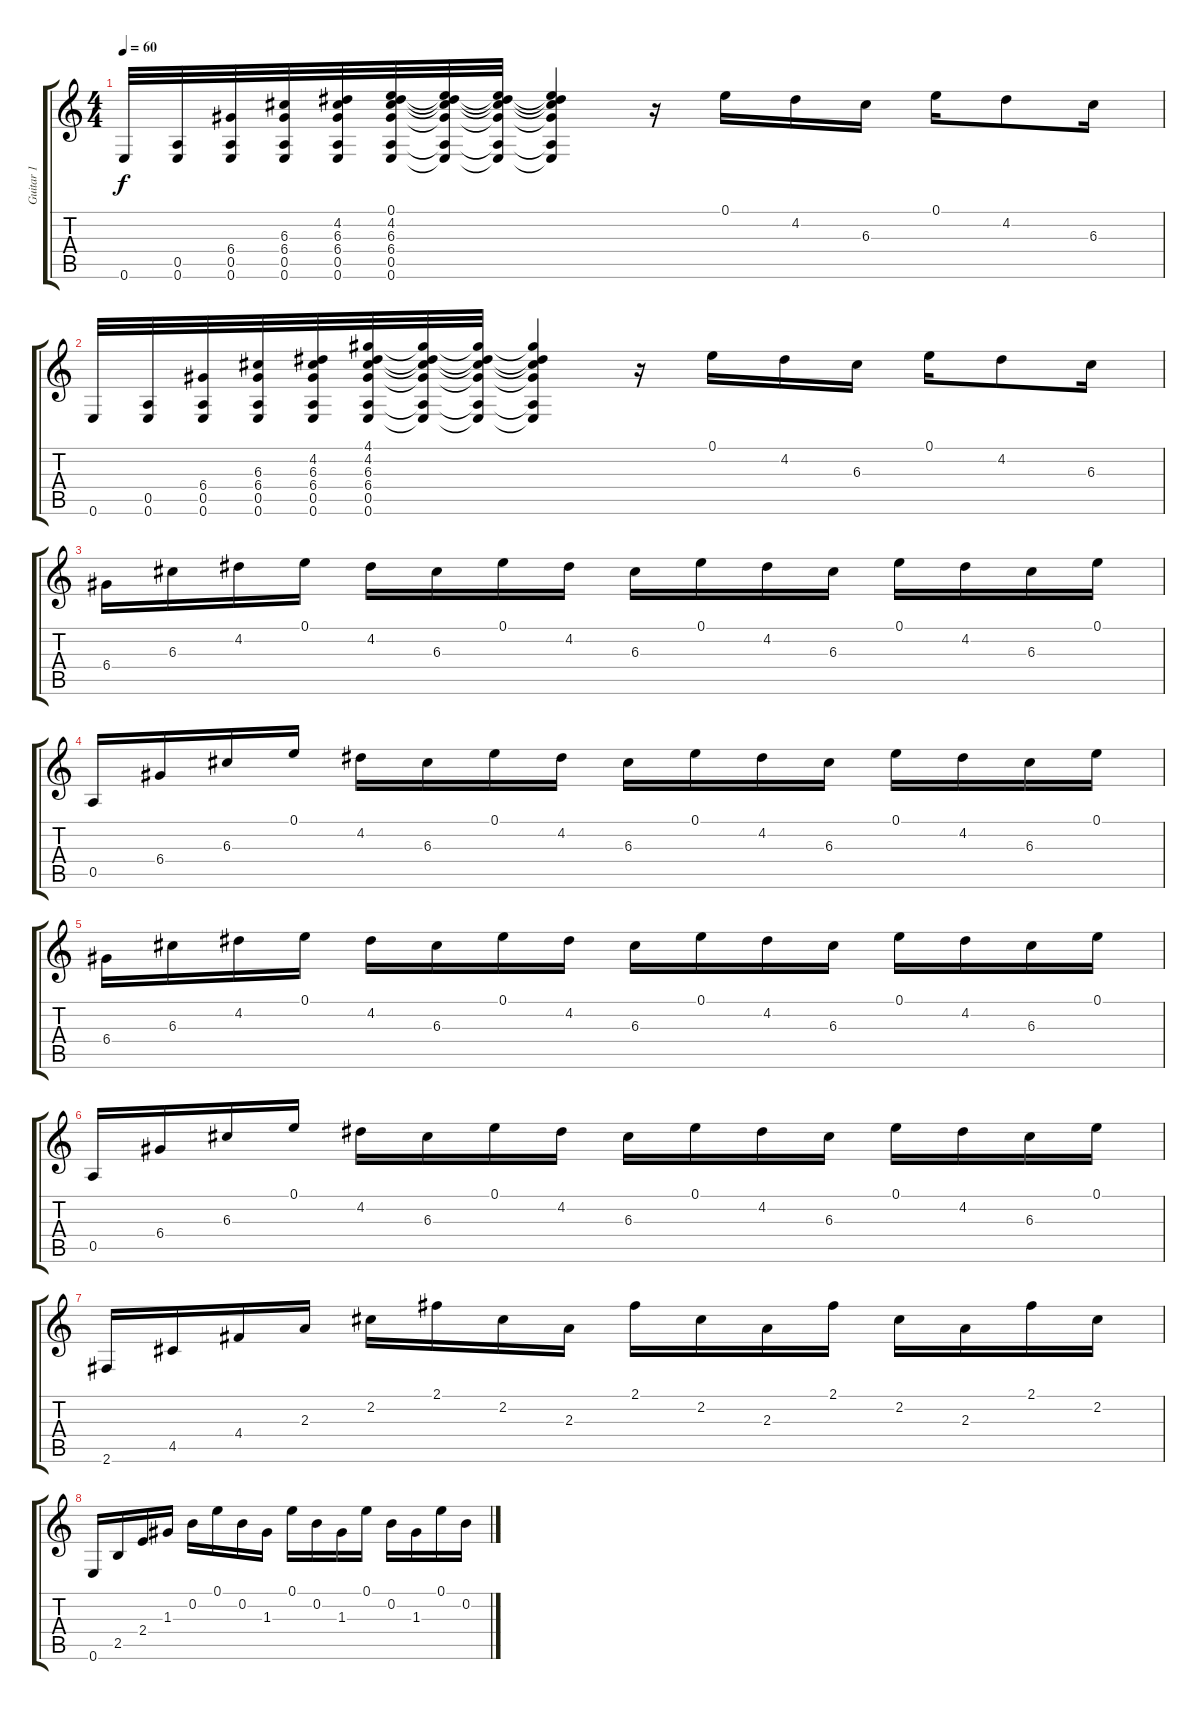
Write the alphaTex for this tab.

\track ("Guitar 1" "Guitar 1") {instrument acousticguitarnylon}
\staff {score tabs}
\tuning (E4 B3 G3 D3 A2 E2) {hide}
\ts (4 4)
\tempo 60
\clef g2
\ks c
0.6.32{dy f instrument acousticguitarnylon} (0.5 0.6).32 (6.4 0.5 0.6).32 (6.3 6.4 0.5 0.6).32 (4.2 6.3 6.4 0.5 0.6).32 (0.1 4.2 6.3 6.4 0.5 0.6).32 (0.1{t} 4.2{t} 6.3{t} 6.4{t} 0.5{t} 0.6{t}).32 (0.1{t} 4.2{t} 6.3{t} 6.4{t} 0.5{t} 0.6{t}).32 (0.1{t} 4.2{t} 6.3{t} 6.4{t} 0.5{t} 0.6{t}).4 r.16 0.1.16 4.2.16 6.3.16 0.1.16 4.2.8 6.3.16 |
0.6.32 (0.5 0.6).32 (6.4 0.5 0.6).32 (6.3 6.4 0.5 0.6).32 (4.2 6.3 6.4 0.5 0.6).32 (4.1 4.2 6.3 6.4 0.5 0.6).32 (4.1{t} 4.2{t} 6.3{t} 6.4{t} 0.5{t} 0.6{t}).32 (4.1{t} 4.2{t} 6.3{t} 6.4{t} 0.5{t} 0.6{t}).32 (4.1{t} 4.2{t} 6.3{t} 6.4{t} 0.5{t} 0.6{t}).4 r.16 0.1.16 4.2.16 6.3.16 0.1.16 4.2.8 6.3.16 |
6.4.16 6.3.16 4.2.16 0.1.16 4.2.16 6.3.16 0.1.16 4.2.16 6.3.16 0.1.16 4.2.16 6.3.16 0.1.16 4.2.16 6.3.16 0.1.16 |
0.5.16 6.4.16 6.3.16 0.1.16 4.2.16 6.3.16 0.1.16 4.2.16 6.3.16 0.1.16 4.2.16 6.3.16 0.1.16 4.2.16 6.3.16 0.1.16 |
6.4.16 6.3.16 4.2.16 0.1.16 4.2.16 6.3.16 0.1.16 4.2.16 6.3.16 0.1.16 4.2.16 6.3.16 0.1.16 4.2.16 6.3.16 0.1.16 |
0.5.16 6.4.16 6.3.16 0.1.16 4.2.16 6.3.16 0.1.16 4.2.16 6.3.16 0.1.16 4.2.16 6.3.16 0.1.16 4.2.16 6.3.16 0.1.16 |
2.6.16 4.5.16 4.4.16 2.3.16 2.2.16 2.1.16 2.2.16 2.3.16 2.1.16 2.2.16 2.3.16 2.1.16 2.2.16 2.3.16 2.1.16 2.2.16 |
0.6.16 2.5.16 2.4.16 1.3.16 0.2.16 0.1.16 0.2.16 1.3.16 0.1.16 0.2.16 1.3.16 0.1.16 0.2.16 1.3.16 0.1.16 0.2.16
